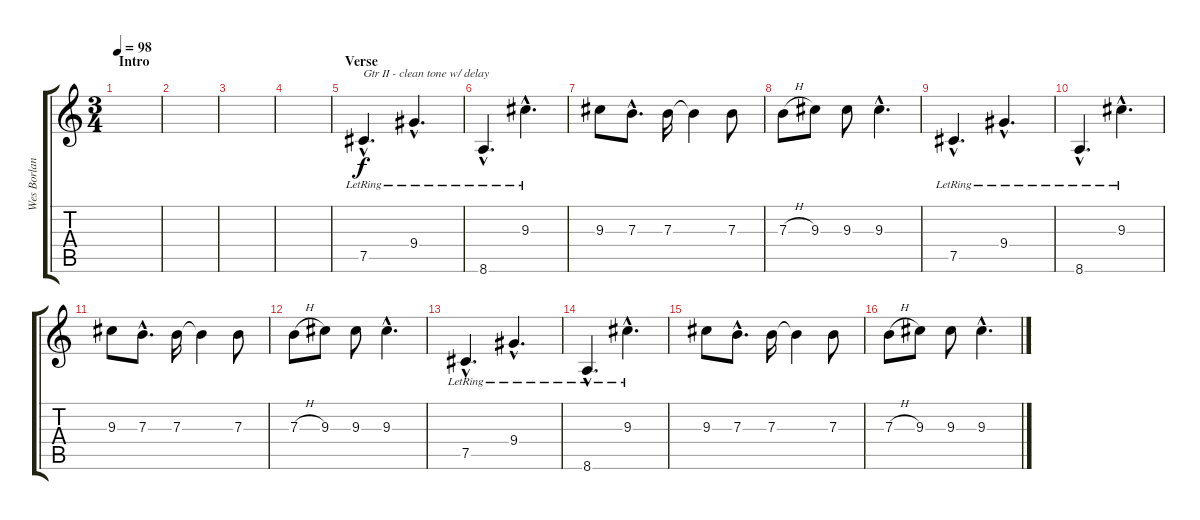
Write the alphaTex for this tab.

\track ("Wes Borland - Clean Guitar" "Wes Borlan") {instrument electricguitarclean}
\staff {score tabs}
\tuning (Db4 Ab3 E3 B2 Gb2 Db2) {hide}
\ts (3 4)
\section ("" "Intro")
\tempo 98
\clef g2
\ks c
|
|
|
|
\section ("" "Verse")
7.5{hac lr}.4{d txt "Gtr II - clean tone w/ delay"} 9.4{hac lr}.4{d} |
8.6{hac lr}.4{d} 9.3{hac lr}.4{d} |
9.3.8 7.3{hac}.8{d} 7.3.16 7.3{t}.4 7.3.8 |
7.3{h}.8 9.3.8 9.3.8 9.3{hac}.4{d} |
7.5{hac lr}.4{d} 9.4{hac lr}.4{d} |
8.6{hac lr}.4{d} 9.3{hac lr}.4{d} |
9.3.8 7.3{hac}.8{d} 7.3.16 7.3{t}.4 7.3.8 |
7.3{h}.8 9.3.8 9.3.8 9.3{hac}.4{d} |
7.5{hac lr}.4{d} 9.4{hac lr}.4{d} |
8.6{hac lr}.4{d} 9.3{hac lr}.4{d} |
9.3.8 7.3{hac}.8{d} 7.3.16 7.3{t}.4 7.3.8 |
7.3{h}.8 9.3.8 9.3.8 9.3{hac}.4{d}
